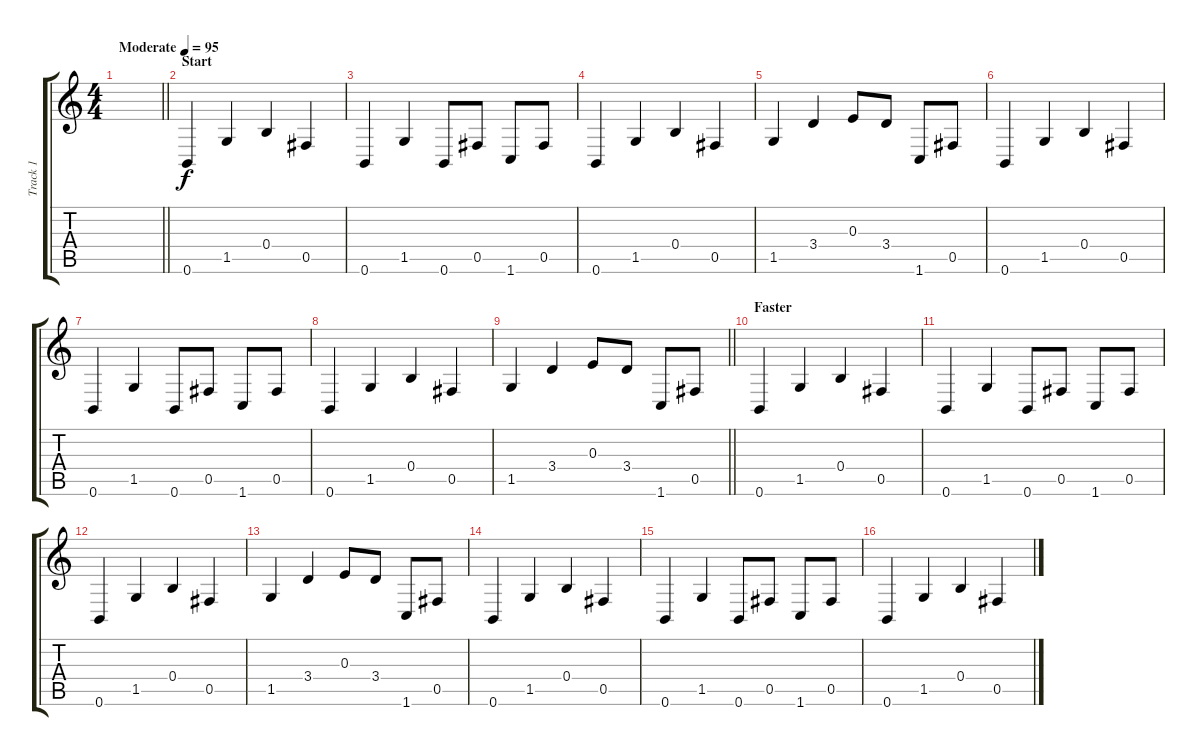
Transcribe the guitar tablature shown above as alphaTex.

\track ("Track 1" "Track 1") {instrument overdrivenguitar}
\staff {score tabs}
\tuning (Db4 Ab3 E3 B2 Gb2 B1) {hide}
\ts (4 4)
\tempo (95 "Moderate")
\clef g2
\barLineRight lightlight
\ks c
|
\section ("" "Start")
0.6.4 1.5.4 0.4.4 0.5.4 |
0.6.4 1.5.4 0.6.8 0.5.8 1.6.8 0.5.8 |
0.6.4 1.5.4 0.4.4 0.5.4 |
1.5.4 3.4.4 0.3.8 3.4.8 1.6.8 0.5.8 |
0.6.4 1.5.4 0.4.4 0.5.4 |
0.6.4 1.5.4 0.6.8 0.5.8 1.6.8 0.5.8 |
0.6.4 1.5.4 0.4.4 0.5.4 |
\barLineRight lightlight
1.5.4 3.4.4 0.3.8 3.4.8 1.6.8 0.5.8 |
\section ("" "Faster")
0.6.4 1.5.4 0.4.4 0.5.4 |
0.6.4 1.5.4 0.6.8 0.5.8 1.6.8 0.5.8 |
0.6.4 1.5.4 0.4.4 0.5.4 |
1.5.4 3.4.4 0.3.8 3.4.8 1.6.8 0.5.8 |
0.6.4 1.5.4 0.4.4 0.5.4 |
0.6.4 1.5.4 0.6.8 0.5.8 1.6.8 0.5.8 |
0.6.4 1.5.4 0.4.4 0.5.4
